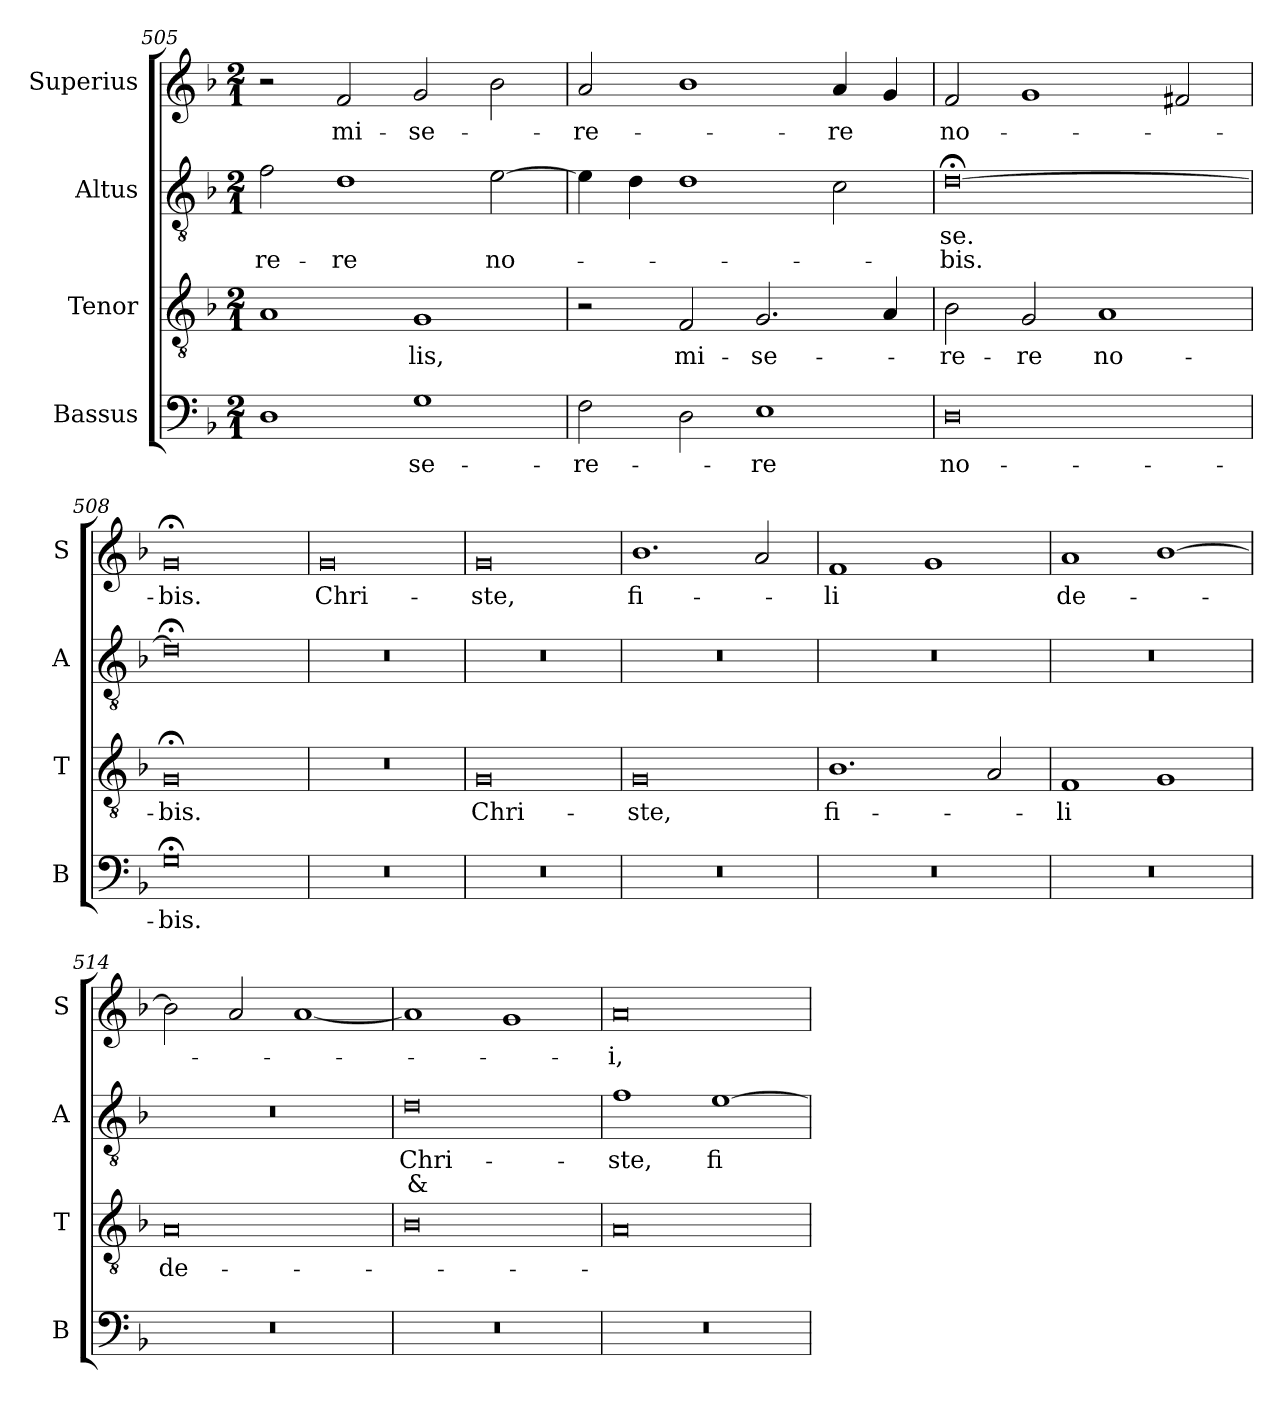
**kern	**text	**kern	**text	**kern	**text	**text	**kern	**text
*part4	*part4	*part3	*part3	*part2	*part2	*part2	*part1	*part1
*staff4	*staff4	*staff3	*staff3	*staff2	*staff2	*staff2	*staff1	*staff1
*I"Bassus	*	*I"Tenor	*	*I"Altus	*	*	*I"Superius	*
*I'B	*	*I'T	*	*I'A	*	*	*I'S	*
*clefF4	*	*clefGv2	*	*clefGv2	*	*	*clefG2	*
*k[b-]	*	*k[b-]	*	*k[b-]	*	*	*k[b-]	*
*M2/1	*	*M2/1	*	*M2/1	*	*	*M2/1	*
=505	=505	=505	=505	=505	=505	=505	=505	=505
1D	.	1A	.	2f\	.	-re-	2r	.
.	.	.	.	1d	.	-re	2f/	mi-
1G	-se-	1G	-lis,	.	.	.	2g/	-se-
.	.	.	.	[2e\	.	no-	2b-\	.
=506	=506	=506	=506	=506	=506	=506	=506	=506
2F\	-re-	2r	.	4e\]	.	.	2a/	-re-
.	.	.	.	4d\	.	.	.	.
2D\	.	2F/	mi-	1d	.	.	1b-	.
1E	-re	2.G/	-se-	.	.	.	.	.
.	.	.	.	2c\	.	.	4a/	-re
.	.	4A/	.	.	.	.	4g/	.
=507	=507	=507	=507	=507	=507	=507	=507	=507
0D	no-	2B-\	-re-	[0d;<	-se.	-bis.	2f/	no-
.	.	2G/	-re	.	.	.	1g	.
.	.	1A	no-	.	.	.	.	.
.	.	.	.	.	.	.	2f#X/	.
=508	=508	=508	=508	=508	=508	=508	=508	=508
0G;<	-bis.	0G;<	-bis.	0d;<]	.	.	0g;<	-bis.
=509	=509	=509	=509	=509	=509	=509	=509	=509
0r	.	0r	.	0r	.	.	0g	Chri-
=510	=510	=510	=510	=510	=510	=510	=510	=510
0r	.	0G	Chri-	0r	.	.	0g	-ste,
=511	=511	=511	=511	=511	=511	=511	=511	=511
0r	.	0G	-ste,	0r	.	.	1.b-	fi-
.	.	.	.	.	.	.	2a/	.
=512	=512	=512	=512	=512	=512	=512	=512	=512
0r	.	1.B-	fi-	0r	.	.	1f	-li
.	.	.	.	.	.	.	1g	.
.	.	2A/	.	.	.	.	.	.
=513	=513	=513	=513	=513	=513	=513	=513	=513
0r	.	1F	-li	0r	.	.	1a	de-
.	.	1G	.	.	.	.	[1b-	.
=514	=514	=514	=514	=514	=514	=514	=514	=514
0r	.	0A	de-	0r	.	.	2b-\]	.
.	.	.	.	.	.	.	2a/	.
.	.	.	.	.	.	.	[1a	.
=515	=515	=515	=515	=515	=515	=515	=515	=515
0r	.	0B-	.	0d	Chri-	&	1a]	.
.	.	.	.	.	.	.	1g	.
=516	=516	=516	=516	=516	=516	=516	=516	=516
0r	.	0A	.	1f	-ste,	.	0a	-i,
.	.	.	.	[1e	fi-	.	.	.
=	=	=	=	=	=	=	=	=
*-	*-	*-	*-	*-	*-	*-	*-	*-
